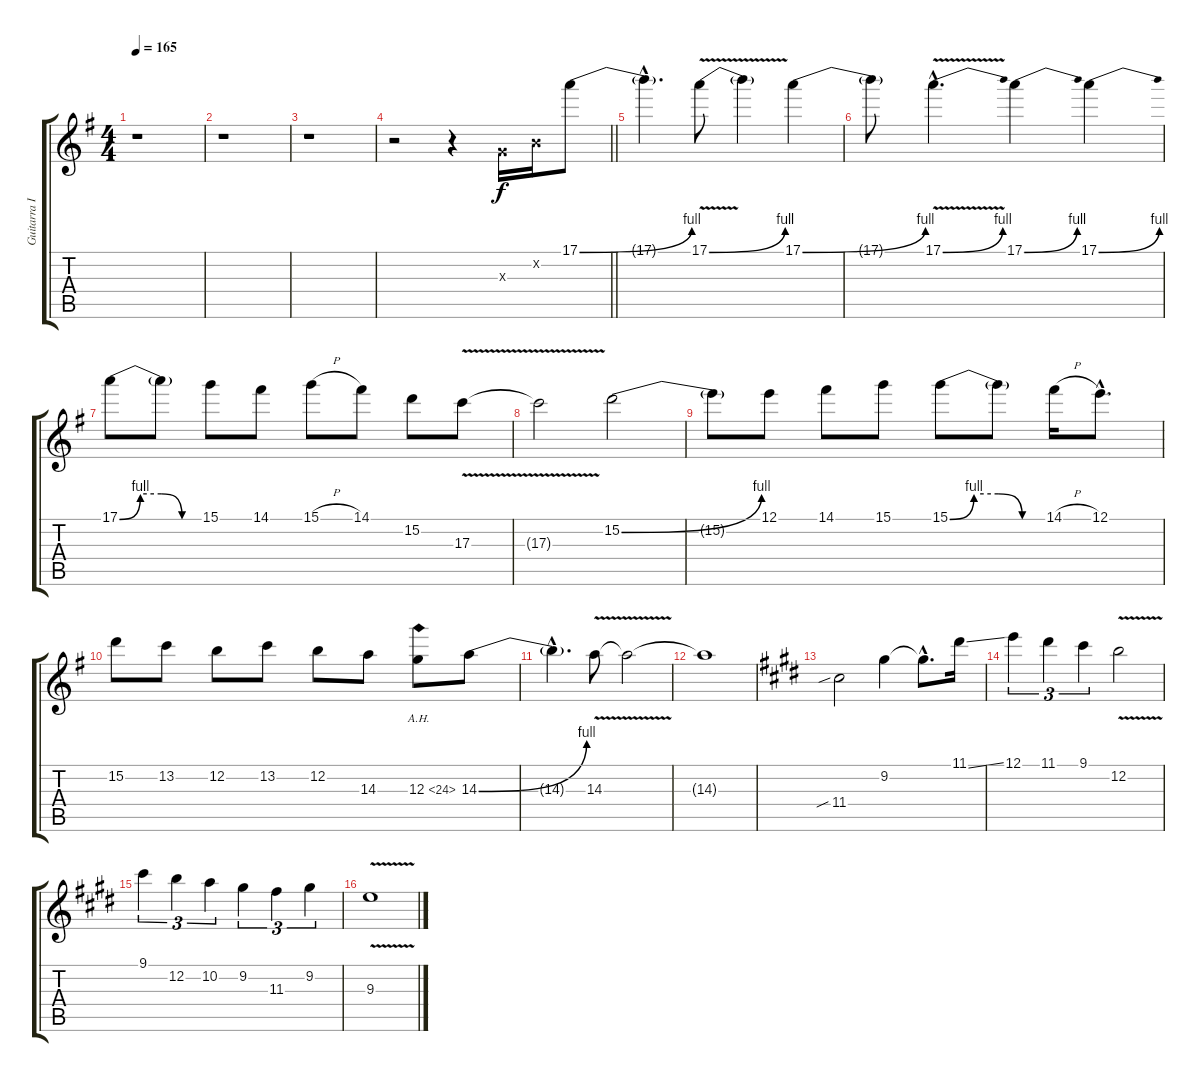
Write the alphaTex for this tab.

\track ("Guitarra III ( solo )" "Guitarra I") {instrument overdrivenguitar}
\staff {score tabs}
\tuning (E4 B3 G3 D3 A2 E2) {hide}
\ts (4 4)
\tempo 165
\clef g2
\ks g
r.1{dy f} |
r.1 |
r.1 |
\barLineRight lightlight
r.2 r.4 0.3{x}.16 0.2{x}.16 17.1{be (bend 0 0 60 4)}.8 |
17.1{hac t}.4{d} 17.1{be (bend 0 0 60 4) v}.8 17.1{t}.4 17.1{be (bend 0 0 60 4)}.4 |
17.1{t}.8 17.1{be (bend 0 0 60 4) v hac}.4{d} 17.1{be (bend 0 0 60 4)}.4 17.1{be (bend 0 0 60 4)}.4 |
17.1{be (custom 0 0 15 4 30 4 45 0 60 0)}.8 17.1{t}.8 15.1.8 14.1.8 15.1{h}.8 14.1.8 15.2.8 17.3{v}.8 |
17.3{t}.2 15.2{be (bend 0 0 60 4)}.2 |
15.2{t}.8 12.1.8 14.1.8 15.1.8 15.1{be (custom 0 0 15 4 30 4 45 0 60 0)}.8 15.1{t}.8 14.1{h}.16 12.1{hac}.8{d} |
15.2.8 13.2.8 12.2.8 13.2.8 12.2.8 14.3.8 12.3{ah 12}.8 14.3{be (bend 0 0 60 4)}.8 |
14.3{hac t}.4{d} 14.3{v}.8 14.3{t}.2 |
14.3{t}.1 |
\ks e
11.4{sib}.2 9.2.4 9.2{hac t}.8{d} 11.1{ss}.16 |
12.1.4{tu (3 2)} 11.1.4{tu (3 2)} 9.1.4{tu (3 2)} 12.2{v}.2 |
9.1.4{tu (3 2)} 12.2.4{tu (3 2)} 10.2.4{tu (3 2)} 9.2.4{tu (3 2)} 11.3.4{tu (3 2)} 9.2.4{tu (3 2)} |
9.3{v}.1
